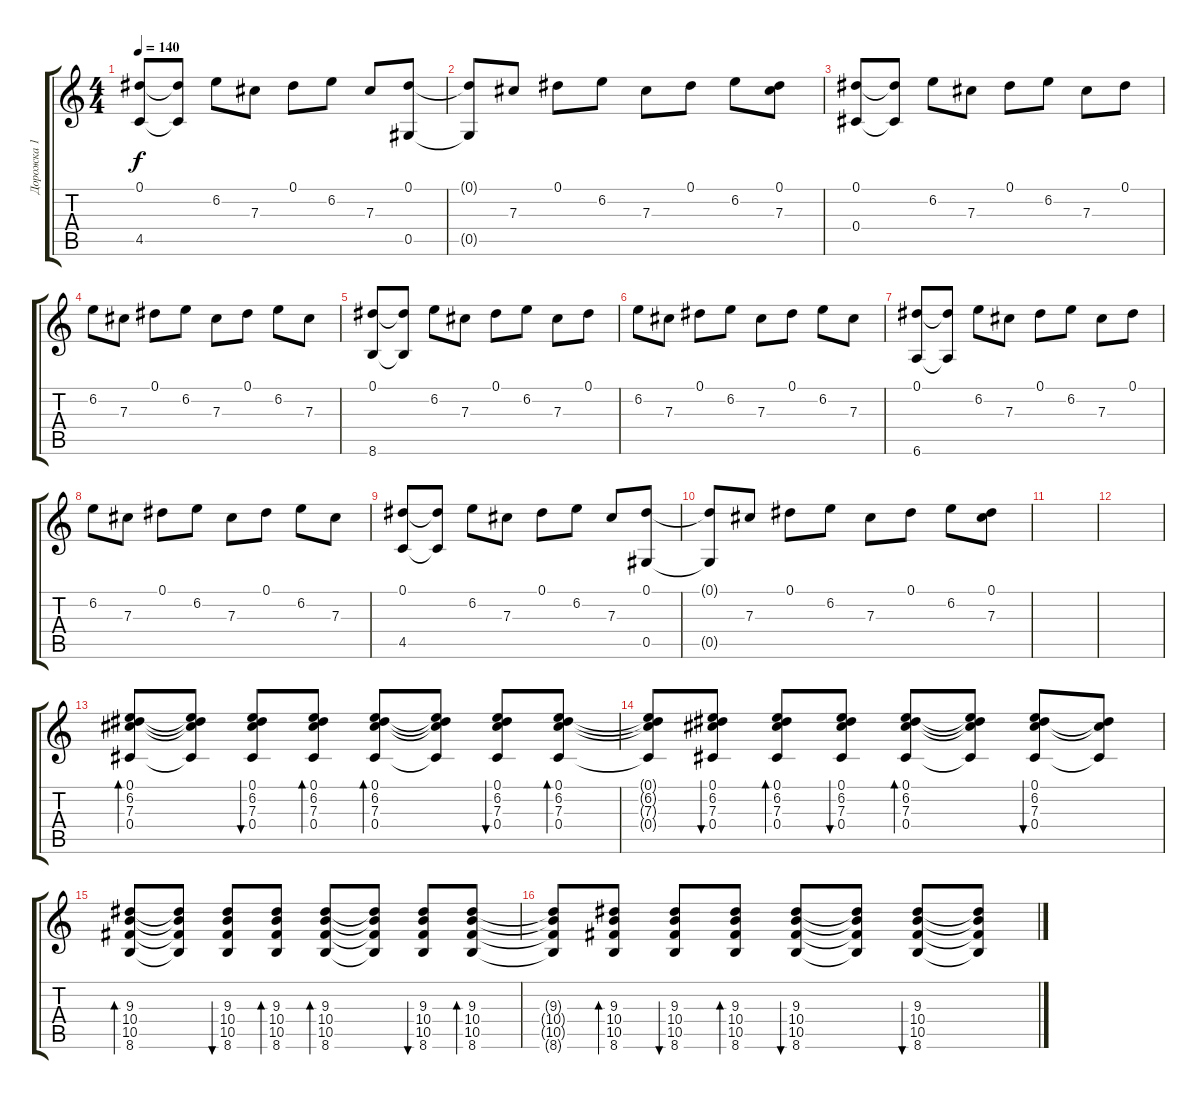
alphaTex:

\track ("Дорожка 1" "Дорожка 1") {instrument acousticguitarsteel}
\staff {score tabs}
\tuning (Eb4 Bb3 Gb3 Db3 Ab2 Eb2) {hide}
\ts (4 4)
\tempo 140
\clef g2
\ks c
(0.1 4.5).8{dy f} (0.1{t} 4.5{t}).8 6.2.8 7.3.8 0.1.8 6.2.8 7.3.8 (0.1 0.5).8 |
(0.1{t} 0.5{t}).8 7.3.8 0.1.8 6.2.8 7.3.8 0.1.8 6.2.8 (0.1 7.3).8 |
(0.1 0.4).8{instrument acousticguitarsteel} (0.1{t} 0.4{t}).8 6.2.8 7.3.8 0.1.8 6.2.8 7.3.8 0.1.8 |
6.2.8 7.3.8 0.1.8 6.2.8 7.3.8 0.1.8 6.2.8 7.3.8 |
(0.1 8.6).8 (0.1{t} 8.6{t}).8 6.2.8 7.3.8 0.1.8 6.2.8 7.3.8 0.1.8 |
6.2.8 7.3.8 0.1.8 6.2.8 7.3.8 0.1.8 6.2.8 7.3.8 |
(0.1 6.6).8 (0.1{t} 6.6{t}).8 6.2.8 7.3.8 0.1.8 6.2.8 7.3.8 0.1.8 |
6.2.8 7.3.8 0.1.8 6.2.8 7.3.8 0.1.8 6.2.8 7.3.8 |
(0.1 4.5).8 (0.1{t} 4.5{t}).8 6.2.8 7.3.8 0.1.8 6.2.8 7.3.8 (0.1 0.5).8 |
(0.1{t} 0.5{t}).8 7.3.8 0.1.8 6.2.8 7.3.8 0.1.8 6.2.8 (0.1 7.3).8 |
|
|
(0.1 6.2 7.3 0.4).8{bd 60} (0.1{t} 6.2{t} 7.3{t} 0.4{t}).8 (0.1 6.2 7.3 0.4).8{bu 60} (0.1 6.2 7.3 0.4).8{bd 60} (0.1 6.2 7.3 0.4).8{bd 60} (0.1{t} 6.2{t} 7.3{t} 0.4{t}).8 (0.1 6.2 7.3 0.4).8{bu 60} (0.1 6.2 7.3 0.4).8{bd 60} |
(0.1{t} 6.2{t} 7.3{t} 0.4{t}).8 (0.1 6.2 7.3 0.4).8{bu 60} (0.1 6.2 7.3 0.4).8{bd 60} (0.1 6.2 7.3 0.4).8{bu 60} (0.1 6.2 7.3 0.4).8{bd 60} (0.1{t} 6.2{t} 7.3{t} 0.4{t}).8 (0.1 6.2 7.3 0.4).8{bu 60} (0.1{t} 7.3{t} 0.4{t}).8 |
(9.3 10.4 10.5 8.6).8{bd 60} (9.3{t} 10.4{t} 10.5{t} 8.6{t}).8 (9.3 10.4 10.5 8.6).8{bu 60} (9.3 10.4 10.5 8.6).8{bd 60} (9.3 10.4 10.5 8.6).8{bd 60} (9.3{t} 10.4{t} 10.5{t} 8.6{t}).8 (9.3 10.4 10.5 8.6).8{bu 60} (9.3 10.4 10.5 8.6).8{bd 60} |
(9.3{t} 10.4{t} 10.5{t} 8.6{t}).8 (9.3 10.4 10.5 8.6).8{bd 60} (9.3 10.4 10.5 8.6).8{bu 60} (9.3 10.4 10.5 8.6).8{bd 60} (9.3 10.4 10.5 8.6).8{bu 60} (9.3{t} 10.4{t} 10.5{t} 8.6{t}).8 (9.3 10.4 10.5 8.6).8{bu 60} (9.3{t} 10.4{t} 10.5{t} 8.6{t}).8
